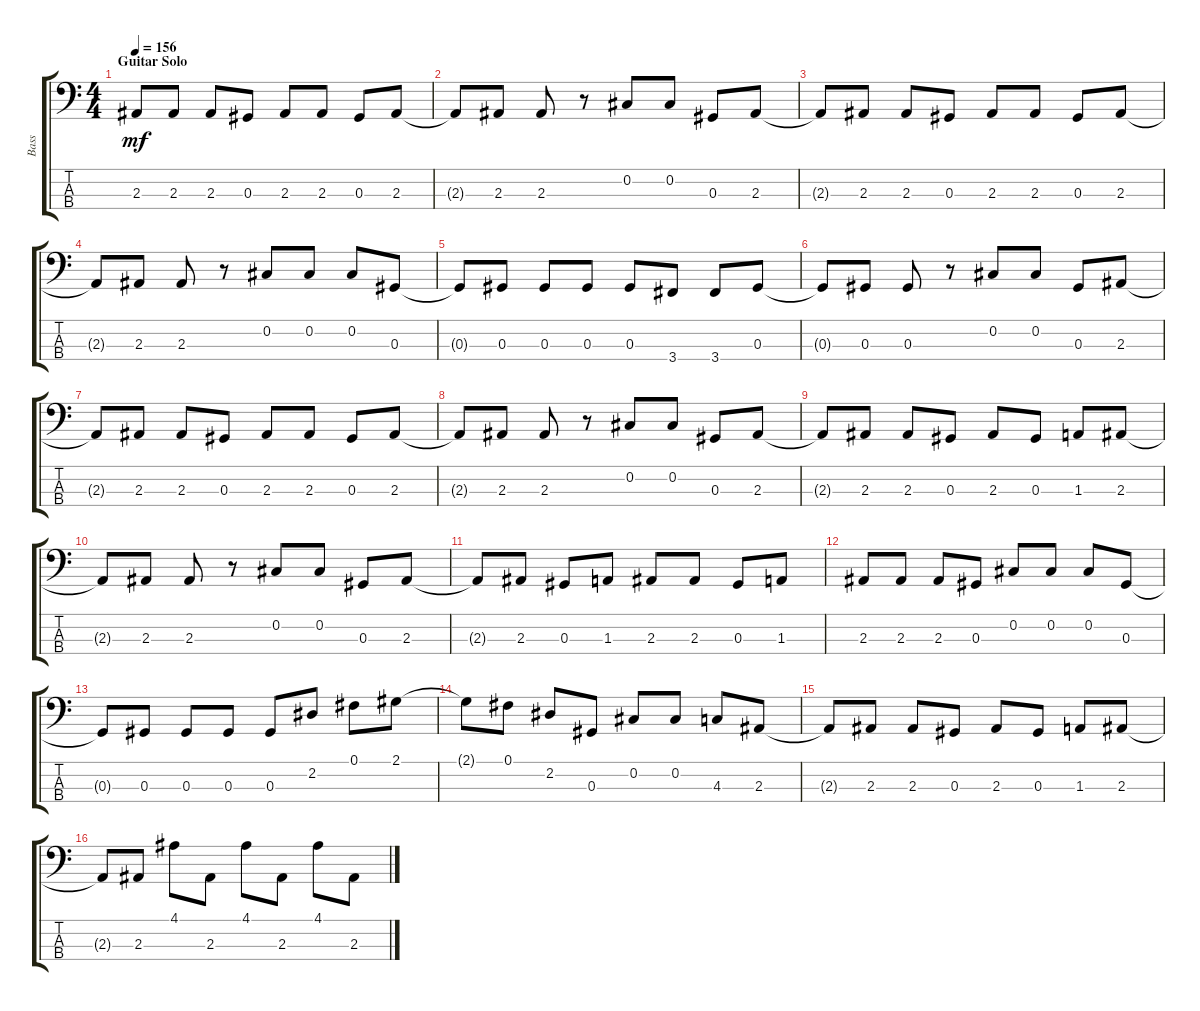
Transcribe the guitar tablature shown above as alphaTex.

\track ("Bass" "Bass") {instrument electricbasspick}
\staff {score tabs}
\tuning (Gb2 Db2 Ab1 Eb1) {hide}
\ts (4 4)
\section ("" "Guitar Solo")
\tempo 156
\clef f4
\ks c
2.3{t}.8{dy mf} 2.3.8 2.3.8 0.3.8 2.3.8 2.3.8 0.3.8 2.3.8 |
2.3{t}.8 2.3.8 2.3.8 r.8 0.2.8 0.2.8 0.3.8 2.3.8 |
2.3{t}.8 2.3.8 2.3.8 0.3.8 2.3.8 2.3.8 0.3.8 2.3.8 |
2.3{t}.8 2.3.8 2.3.8 r.8 0.2.8 0.2.8 0.2.8 0.3.8 |
0.3{t}.8 0.3.8 0.3.8 0.3.8 0.3.8 3.4.8 3.4.8 0.3.8 |
0.3{t}.8 0.3.8 0.3.8 r.8 0.2.8 0.2.8 0.3.8 2.3.8 |
2.3{t}.8 2.3.8 2.3.8 0.3.8 2.3.8 2.3.8 0.3.8 2.3.8 |
2.3{t}.8 2.3.8 2.3.8 r.8 0.2.8 0.2.8 0.3.8 2.3.8 |
2.3{t}.8 2.3.8 2.3.8 0.3.8 2.3.8 0.3.8 1.3.8 2.3.8 |
2.3{t}.8 2.3.8 2.3.8 r.8 0.2.8 0.2.8 0.3.8 2.3.8 |
2.3{t}.8 2.3.8 0.3.8 1.3.8 2.3.8 2.3.8 0.3.8 1.3.8 |
2.3.8 2.3.8 2.3.8 0.3.8 0.2.8 0.2.8 0.2.8 0.3.8 |
0.3{t}.8 0.3.8 0.3.8 0.3.8 0.3.8 2.2.8 0.1.8 2.1.8 |
2.1{t}.8 0.1.8 2.2.8 0.3.8 0.2.8 0.2.8 4.3.8 2.3.8 |
2.3{t}.8 2.3.8 2.3.8 0.3.8 2.3.8 0.3.8 1.3.8 2.3.8 |
2.3{t}.8 2.3.8 4.1.8 2.3.8 4.1.8 2.3.8 4.1.8 2.3.8
